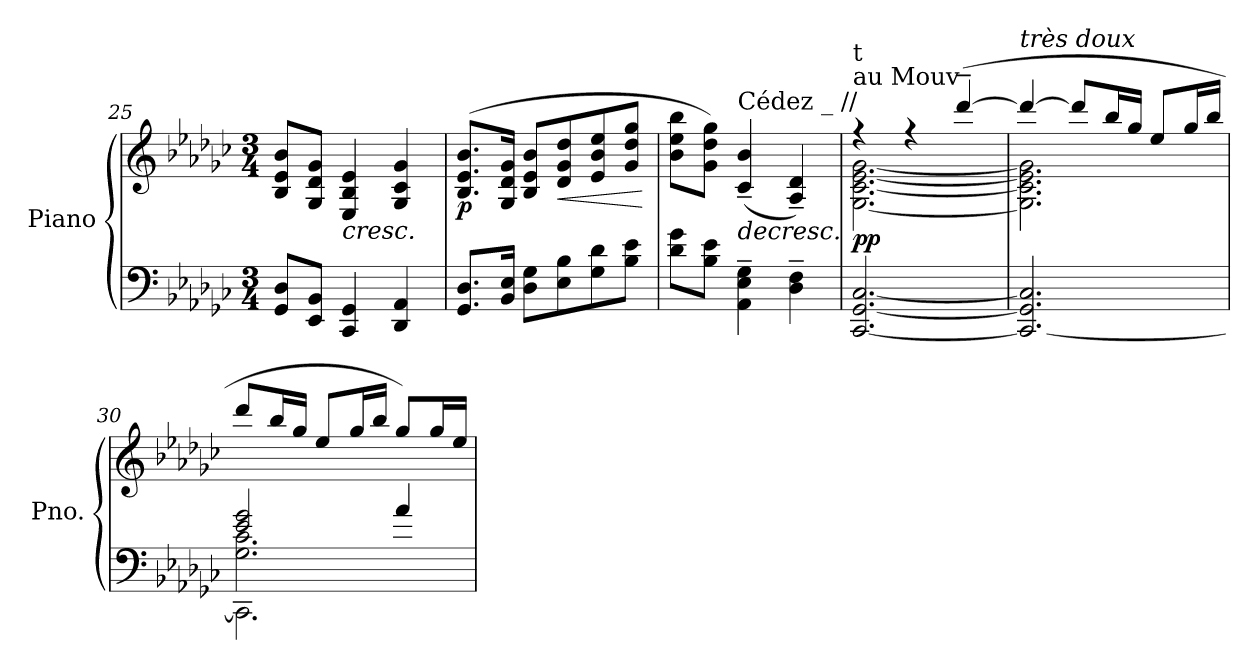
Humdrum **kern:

**kern	**kern	**dynam
*part1	*part1	*part1
*staff2	*staff1	*staff1/2
*I"Piano	*	*
*I'Pno.	*	*
*clefF4	*clefG2	*
*k[b-e-a-d-g-c-]	*k[b-e-a-d-g-c-]	*
*M3/4	*M3/4	*
=25	=25	=25
8GG-/ 8D-/L	8B-/ 8e-/ 8b-/L	.
8EE-/ 8BB-/J	8G-/ 8d-/ 8g-/J	.
!	!	!LO:HP:b
4CC-/ 4GG-/	4E-/ 4B-/ 4e-/	<
4DD-/ 4AA-/	4G-/ 4c-/ 4g-/	.
=26	=26	=26
!	!	!LO:DY:b
8.GG-/ 8.D-/L	(>8.B-/ 8.e-/ 8.b-/L	p
16BB-/ 16E-/Jk	16G-/ 16d-/ 16g-/Jk	.
8D-\ 8G-\L	8B-/ 8e-/ 8b-/L	.
!	!	!LO:HP:b
8E-\ 8B-\	8d-/ 8g-/ 8dd-/	<
8G-\ 8d-\	8e-/ 8b-/ 8ee-/	.
8B-\ 8e-\J	8g-/ 8dd-/ 8gg-/J	.
.	.	[
!!LO:LB:g=z
=27	=27	=27
8d-\ 8g-\L	8b-\ 8ee-\ 8bb-\L	.
8B-\ 8e-\J	8g-\ 8dd-\ 8gg-\J)	.
!	!LO:TX:a:t=Cédez   _   //	!
!	!	!LO:HP:b
4AA-\~ 4E-\~ 4G-\~	(<4c-/~ 4b-/~	>
4D-\~ 4F\~	4A-/~ 4d-/~)	.
.	.	[
=28	=28	=28
*^	*^	*
!	!	!LO:TX:a:t=au Mouv	!	!
!	!	!LO:TX:a:t=t	!	!
!	!	!	!	!LO:DY:b
2.ryy	[2.CC-/ [2.GG-/ [2.C-/	4rff	[2.G-\ [2.c-\ [2.e-\ [2.g-\	pp
.	.	4rff	.	.
.	.	(>[4ddd-~/	.	.
=29	=29	=29	=29	=29
!	!	!LO:TX:a:i:t=très doux	!	!
2.ryy	2.CC-/_ 2.GG-/] 2.C-/]	4ddd-/_	2.G-\] 2.c-\] 2.e-\] 2.g-\]	.
.	.	8ddd-/L]	.	.
.	.	16bb-/L	.	.
.	.	16gg-/JJ	.	.
.	.	8ee-/L	.	.
.	.	16gg-/L	.	.
.	.	16bb-/JJ	.	.
*	*	*v	*v	*
=30	=30	=30	=30
*	*^	*	*
2.G-\ 2.c-\	2.CC-\]	2e-/ 2g-/	8ddd-/L	.
.	.	.	16bb-/L	.
.	.	.	16gg-/JJ	.
.	.	.	8ee-/L	.
.	.	.	16gg-/L	.
.	.	.	16bb-/JJ	.
.	.	4a-/	8gg-/L)	]
.	.	.	16gg-/L	.
.	.	.	16ee-/JJ	.
*v	*v	*v	*	*
=	=	=
*-	*-	*-
